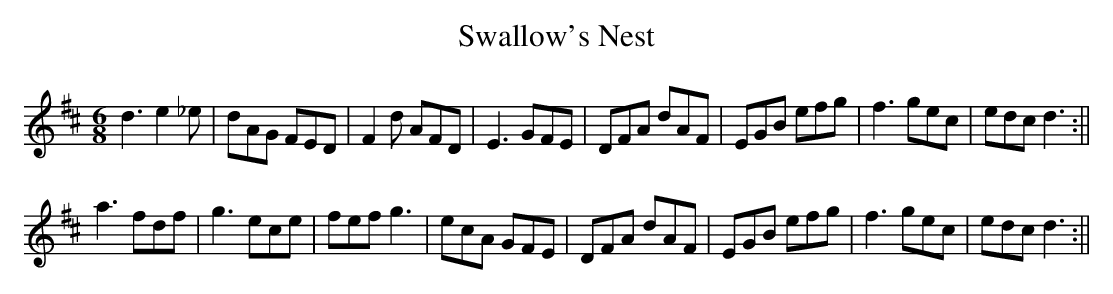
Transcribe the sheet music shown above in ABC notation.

X:1
T:Swallow's Nest
M:6/8
L:1/8
K:D
d3 e2_e|dAG FED|F2d AFD|E3 GFE|\
DFA dAF|EGB efg|f3 gec|edc d3:||
a3 fdf|g3 ece|fef g3|ecA GFE|\
DFA dAF|EGB efg|f3 gec|edc d3:||
